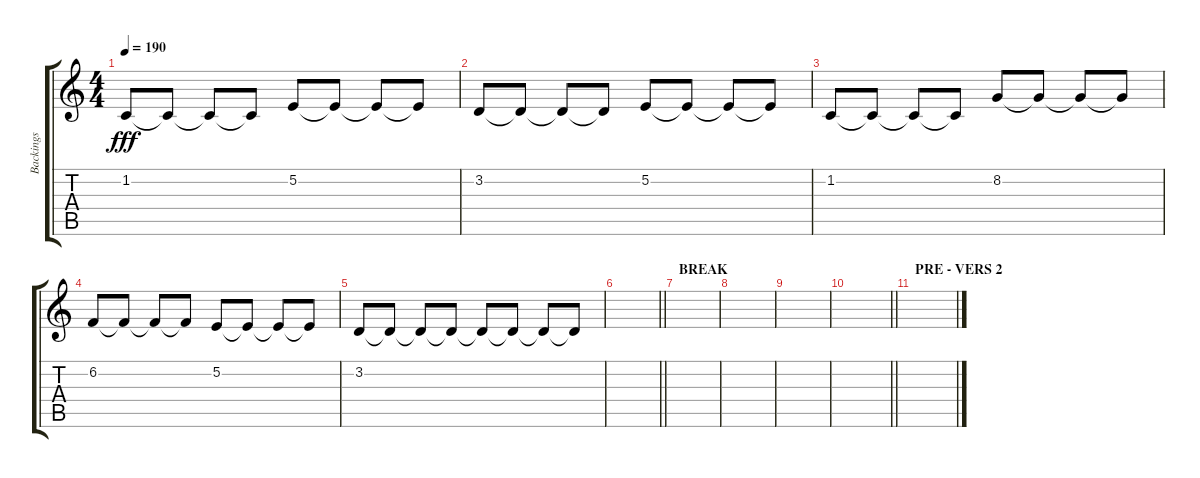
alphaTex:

\track ("Backings" "Backings") {instrument altosax}
\staff {score tabs}
\tuning (E4 B3 G3 D3 A2 E2) {hide}
\ts (4 4)
\tempo 190
\clef g2
\ks c
1.2.8{dy fff} 1.2{t}.8 1.2{t}.8 1.2{t}.8 5.2.8 5.2{t}.8 5.2{t}.8 5.2{t}.8 |
3.2.8 3.2{t}.8 3.2{t}.8 3.2{t}.8 5.2.8 5.2{t}.8 5.2{t}.8 5.2{t}.8 |
1.2.8 1.2{t}.8 1.2{t}.8 1.2{t}.8 8.2.8 8.2{t}.8 8.2{t}.8 8.2{t}.8 |
6.2.8 6.2{t}.8 6.2{t}.8 6.2{t}.8 5.2.8 5.2{t}.8 5.2{t}.8 5.2{t}.8 |
3.2.8 3.2{t}.8 3.2{t}.8 3.2{t}.8 3.2{t}.8 3.2{t}.8 3.2{t}.8 3.2{t}.8 |
\barLineRight lightlight
|
\section ("" "BREAK")
|
|
|
\barLineRight lightlight
|
\section ("" "PRE - VERS 2")
